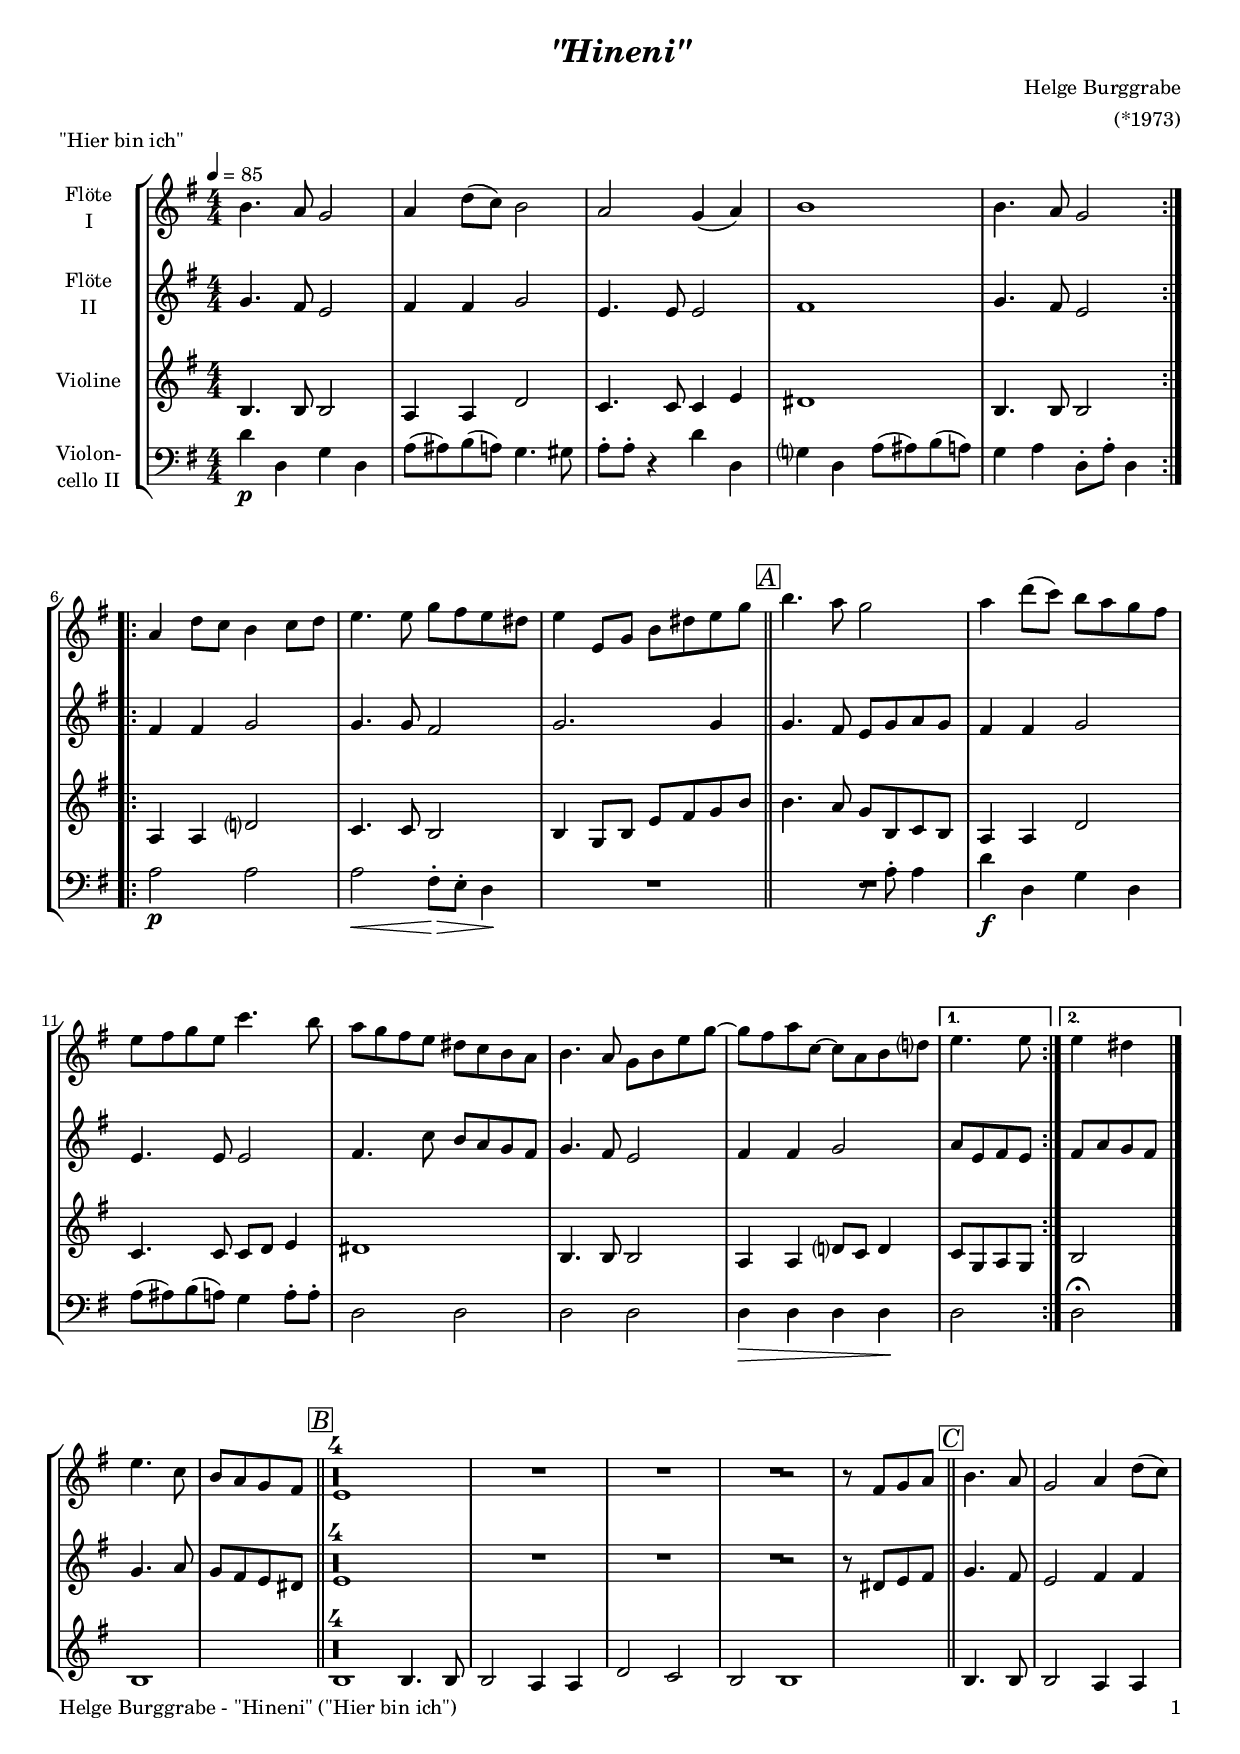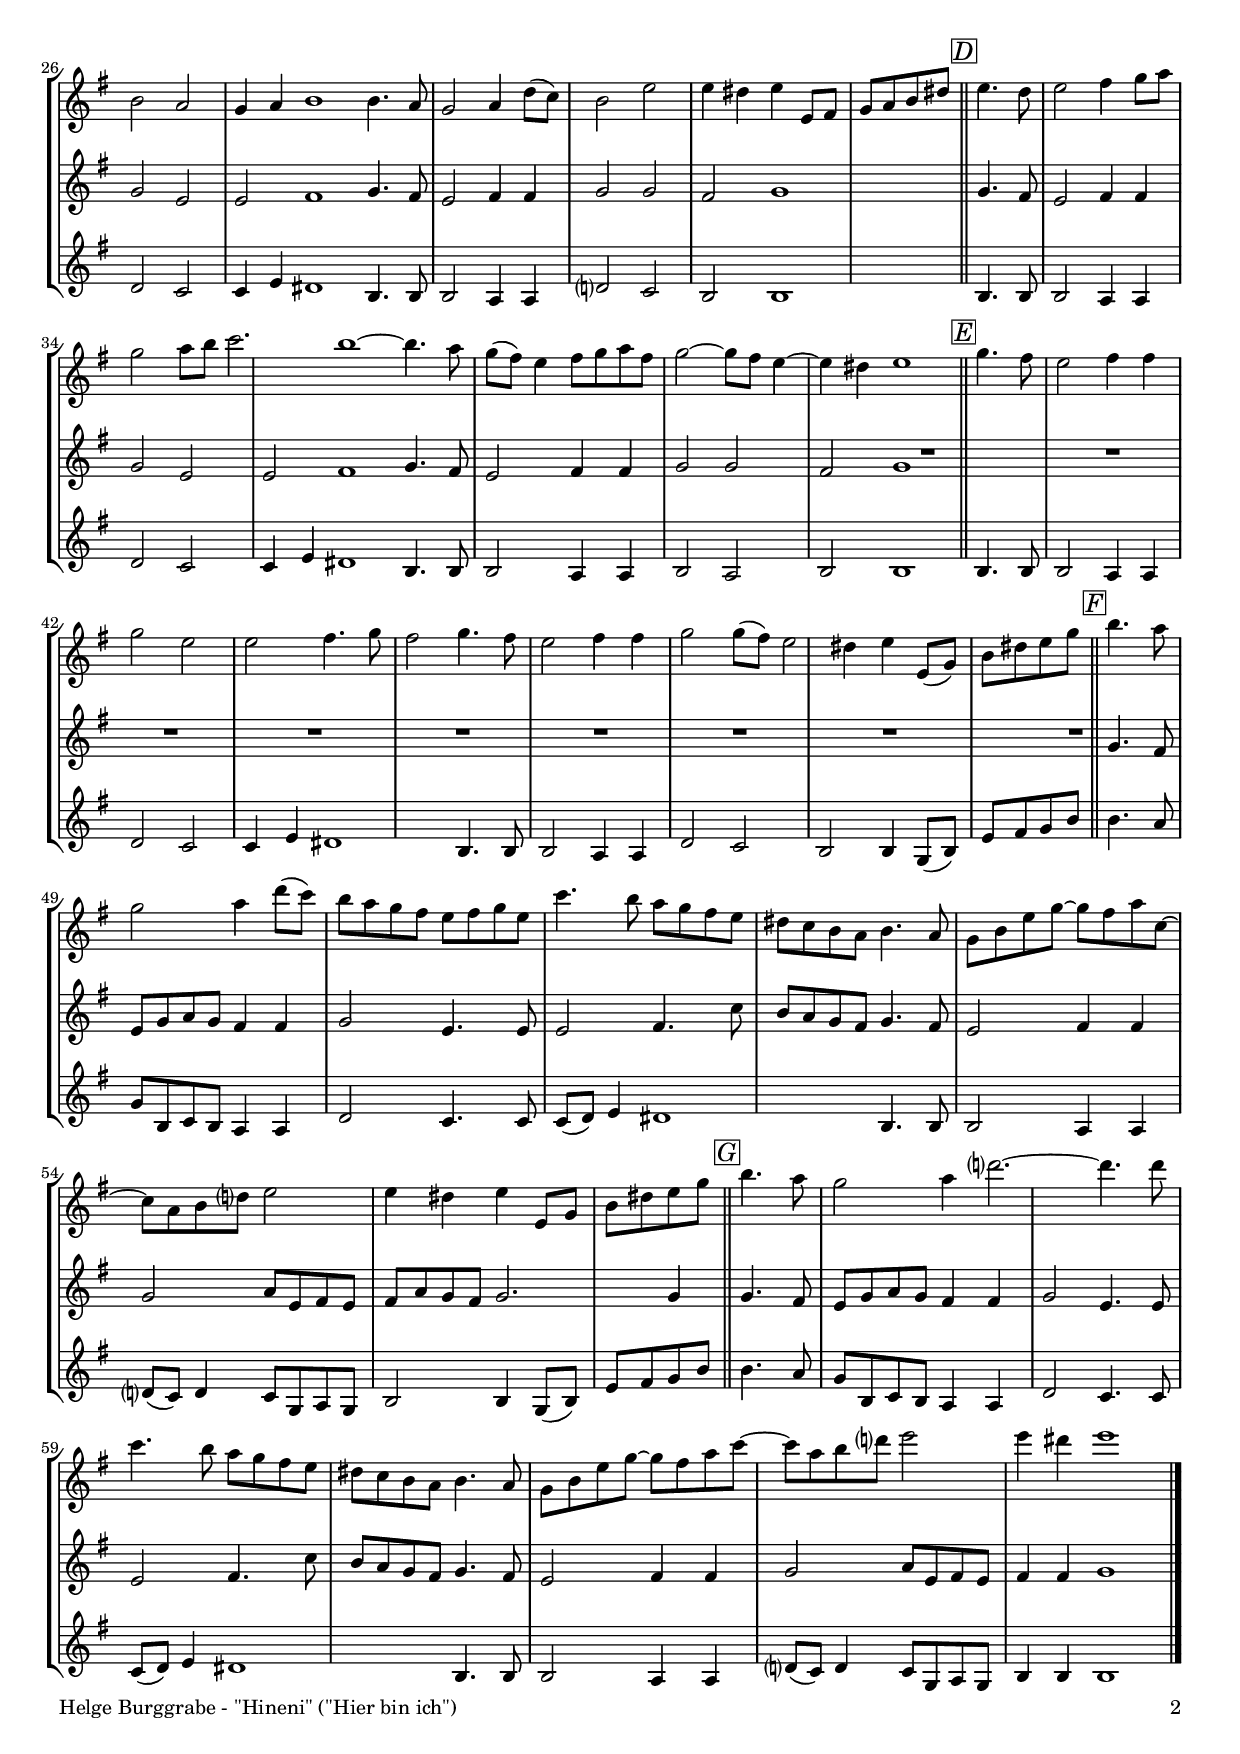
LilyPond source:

\version "2.24.4"
\include "deutsch.ly"
  
#(set-global-staff-size 17.5)

\header {
  title     = \markup \bold \italic "\"Hineni\""
  composer  = "Helge Burggrabe"
  arranger  = "(*1973)"
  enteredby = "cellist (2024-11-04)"
  piece     = "\"Hier bin ich\""
}

voiceconsts = {
  \key d \minor
  \time 4/4
  \clef "treble"
  \numericTimeSignature
  \compressEmptyMeasures
% Set default beaming for all staves
%  \set Timing.beamExceptions = #'()
%  \set Timing.baseMoment     = #(ly:make-moment 1 4)
%  \set Timing.beatStructure  = #'(1 1 1)
  \tempo 4=85
}

mifl = "flute"
mivl = "violin"
miva = "viola"
mivc = "cello"

boxa = { \bar "||" \mark \markup \box \italic "A" }
boxb = { \bar "||" \mark \markup \box \italic "B" }
boxc = { \bar "||" \mark \markup \box \italic "C" }
boxd = { \bar "||" \mark \markup \box \italic "D" }
boxe = { \bar "||" \mark \markup \box \italic "E" }
boxf = { \bar "||" \mark \markup \box \italic "F" }
boxg = { \bar "||" \mark \markup \box \italic "G" }
boxh = { \bar "||" \mark \markup \box \italic "H" }

va = \relative c'' {
  \voiceconsts

  a4. g8 f2
  g4 c8( b) a2
  g f4( g)
  a1

  a4. g8 f2
  g4 c8 b a4 b8 c
  d4. d8 f e d cis
  d4 d,8 f a cis d f \boxa

  a4. g8 f2
  g4 c8( b) a g f e
  d e f d b'4. a8
  g f e d cis b a g

  a4. g8 f a d f~
  f e g b,~ b g a c?
  d4. d8 d4 cis
  d4. b8 a g f e \boxb
  
  d1
  R1*6
  r2 r8 e f g \boxc
  a4. g8 f2
  g4 c8( b) a2
  g f4 g

  a1
  a4. g8 f2
  g4 c8( b) a2
  d d4 cis
  d d,8 e f g a cis \boxd

  d4. cis8 d2
  e4 f8 g f2
  g8 a b2.
  a1~

  a4. g8 f( e) d4
  e8 f g e f2~
  f8 e d4~ d cis
  d1 \boxe

  f4. e8 d2
  e4 e f2
  d d
  e4. f8 e2
  f4. e8 d2
  e4 e f2

  f8( e) d2 cis4
  d d,8( f) a cis d f \boxf
  a4. g8 f2
  g4 c8( b) a g f e
  d e f d
  b'4. a8

  g f e d cis b a g
  a4. g8 f a d f~
  f e g b,~ b g a c?
  d2 d4 cis

  d d,8 f a cis d f \boxg
  a4. g8 f2
  g4 c?2.~
  c4. c8 b4. a8

  g f e d cis b a g
  a4. g8 f a d f~
  f e g b~ b g a c?
  d2 d4 cis
  d1 \bar "|."
}

vb = \relative c' {
  \voiceconsts

  f4. e8 d2
  e4 e f2
  d4. d8 d2
  e1
  
  f4. e8 d2
  e4 e f2
  f4. f8 e2
  f2. f4 \boxa

  f4. e8 d f g f
  e4 e f2
  d4. d8 d2
  e4. b'8 a g f e

  f4. e8 d2
  e4 e f2
  g8 d e d e g f e
  f4. g8 f e d cis \boxb

  d1
  R1*6
  r2 r8 cis d e \boxc
  f4. e8 d2
  e4 e f2
  d d

  e1
  f4. e8 d2
  e4 e f2
  f e
  f1 \boxd

  f4. e8 d2
  e4 e f2
  d d
  e1

  f4. e8 d2
  e4 e f2
  f e
  f1 \boxe
  R1*8 \boxf
  f4. e8 d f g f
  e4 e f2
  d4. d8 d2

  e4. b'8 a g f e
  f4. e8 d2
  e4 e f2
  g8 d e d e g f e

  f2. f4 \boxg
  f4. e8 d f g f
  e4 e f2
  d4. d8 d2

  e4. b'8 a g f e
  f4. e8 d2
  e4 e f2
  g8 d e d e4 e
  f1 \bar "|."
}

vc = \relative c' {
  \voiceconsts
  
  a4. a8 a2
  g4 g c2
  b4. b8 b4 d
  cis1

  a4. a8 a2
  g4 g c?2
  b4. b8 a2
  a4 f8 a d e f a \boxa

  a4. g8 f a, b a
  g4 g c2
  b4. b8 b c d4
  cis1

  a4. a8 a2
  g4 g c?8 b c4
  b8 f g f a2
  a1 \boxb

  a1
  R1*3
  a4. a8 a2
  g4 g c2

  b a
  a1 \boxc
  a4. a8 a2
  g4 g c2
  b b4 d

  cis1
  a4. a8 a2
  g4 g c?2
  b a
  a1 \boxd

  a4. a8 a2
  g4 g c2
  b b4 d
  cis1

  a4. a8 a2
  g4 g a2
  g a
  a1 \boxe

  a4. a8 a2
  g4 g c2
  b b4 d
  cis1
  a4. a8 a2
  g4 g c2

  b a
  a4 f8( a) d e f a \boxf
  a4. g8 f a, b a
  g4 g c2
  b4. b8 b( c) d4

  cis1
  a4. a8 a2
  g4 g c?8( b) c4
  b8 f g f a2

  a4 f8( a) d e f a \boxg
  a4. g8 f a, b a
  g4 g c2
  b4. b8 b( c) d4

  cis1
  a4. a8 a2
  g4 g c?8( b) c4
  b8 f g f a4 a
  a1 \bar "|."
}

\include "v4.ily"

music = \new StaffGroup <<
      \new Staff {
	\set Staff.midiInstrument = \mifl
	\set Staff.instrumentName = \markup \center-column { "Flöte" "I" }
	\transpose d e { \va }
      }

      \new Staff {
	\set Staff.midiInstrument = \mifl
	\set Staff.instrumentName = \markup \center-column { "Flöte" "II" }
	\transpose d e { \vb }
      }

      \new Staff {
	\set Staff.midiInstrument = \mivl
	\set Staff.instrumentName = \markup \center-column { "Violine" }
	\transpose d e { \vc }
      }

      \new Staff {
	\set Staff.midiInstrument = \mivc
	\set Staff.instrumentName = \markup \center-column { "Violon-" "cello II" }
	\transpose d e { \vd }
      }
>>

\book {
  \paper {
    print-page-number = ##t
    print-first-page-number = ##t
    ragged-last-bottom = ##f
    oddHeaderMarkup = \markup \null
    evenHeaderMarkup = \markup \null
    oddFooterMarkup = \markup {
      \fill-line {
        \if \should-print-page-number
        "Helge Burggrabe - \"Hineni\" (\"Hier bin ich\")" \fromproperty #'page:page-number-string
      }
    }
    evenFooterMarkup = \oddFooterMarkup
  } \score {
    \music
    \layout {}
  }

  \score {
    \unfoldRepeats \music

    \midi {
      \context {
        \Score
      }
    }
  }
}
